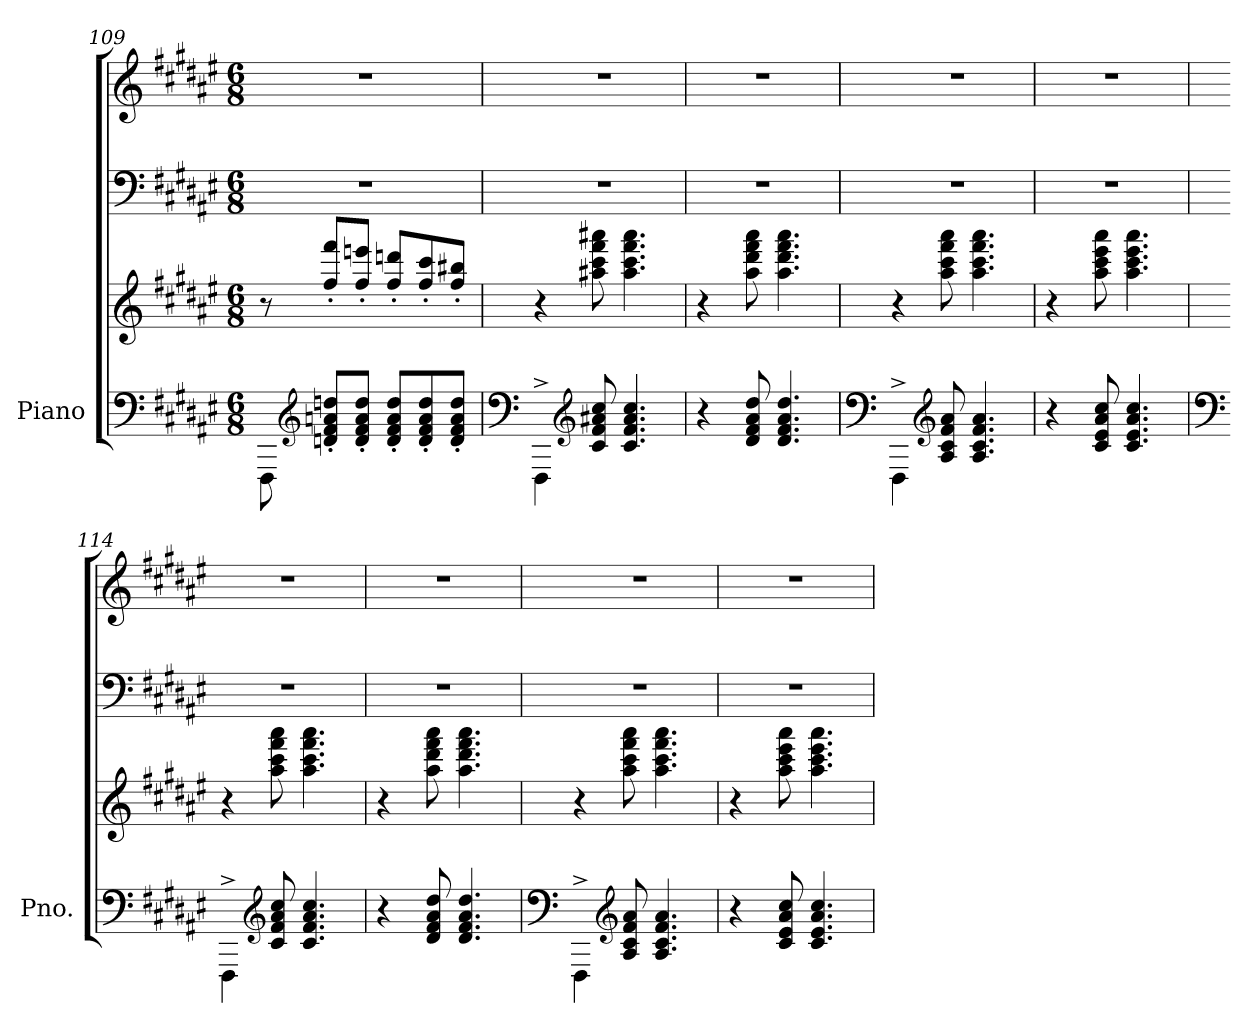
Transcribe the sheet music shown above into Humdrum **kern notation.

**kern	**kern	**kern	**kern
*part1	*part1	*part1	*part1
*staff4	*staff3	*staff2	*staff1
*I"Piano	*	*	*
*I'Pno.	*	*	*
*clefF4	*clefG2	*clefF4	*clefG2
*k[f#c#g#d#a#e#]	*k[f#c#g#d#a#e#]	*k[f#c#g#d#a#e#]	*k[f#c#g#d#a#e#]
*M6/8	*M6/8	*M6/8	*M6/8
=109	=109	=109	=109
8FFF#\	8r	2.r	2.r
*clefG2	*	*	*
8dn/' 8f#/' 8an/' 8ddn/'L	8ff#/' 8fff#/'L	.	.
8d/' 8f#/' 8a/' 8dd/'J	8ff#/' 8eeen/'J	.	.
8d/' 8f#/' 8a/' 8dd/'L	8ff#/' 8dddn/'L	.	.
8d/' 8f#/' 8a/' 8dd/'	8ff#/' 8ccc#/'	.	.
8d/' 8f#/' 8a/' 8dd/'J	8ff#/' 8bb#X/'J	.	.
=110	=110	=110	=110
*clefF4	*	*	*
4FFF#^\	4r	2.r	2.r
*clefG2	*	*	*
8c#/ 8f#/ 8a#X/ 8cc#/	8aa#X\ 8ccc#\ 8fff#\ 8aaa#X\	.	.
4.c#/ 4.f#/ 4.a#/ 4.cc#/	4.aa#\ 4.ccc#\ 4.fff#\ 4.aaa#\	.	.
=111	=111	=111	=111
4r	4r	2.r	2.r
8d#/ 8f#/ 8a#/ 8dd#/	8aa#\ 8ddd#\ 8fff#\ 8aaa#\	.	.
4.d#/ 4.f#/ 4.a#/ 4.dd#/	4.aa#\ 4.ddd#\ 4.fff#\ 4.aaa#\	.	.
=112	=112	=112	=112
*clefF4	*	*	*
4FFF#^\	4r	2.r	2.r
*clefG2	*	*	*
8A#/ 8c#/ 8f#/ 8a#/	8aa#\ 8ccc#\ 8fff#\ 8aaa#\	.	.
4.A#/ 4.c#/ 4.f#/ 4.a#/	4.aa#\ 4.ccc#\ 4.fff#\ 4.aaa#\	.	.
!!LO:LB:g=z
=113	=113	=113	=113
4r	4r	2.r	2.r
8c#/ 8e#/ 8a#/ 8cc#/	8aa#\ 8ccc#\ 8eee#\ 8aaa#\	.	.
4.c#/ 4.e#/ 4.a#/ 4.cc#/	4.aa#\ 4.ccc#\ 4.eee#\ 4.aaa#\	.	.
=114	=114	=114	=114
*clefF4	*	*	*
4FFF#^\	4r	2.r	2.r
*clefG2	*	*	*
8c#/ 8f#/ 8a#/ 8cc#/	8aa#\ 8ccc#\ 8fff#\ 8aaa#\	.	.
4.c#/ 4.f#/ 4.a#/ 4.cc#/	4.aa#\ 4.ccc#\ 4.fff#\ 4.aaa#\	.	.
=115	=115	=115	=115
4r	4r	2.r	2.r
8d#/ 8f#/ 8a#/ 8dd#/	8aa#\ 8ddd#\ 8fff#\ 8aaa#\	.	.
4.d#/ 4.f#/ 4.a#/ 4.dd#/	4.aa#\ 4.ddd#\ 4.fff#\ 4.aaa#\	.	.
=116	=116	=116	=116
*clefF4	*	*	*
4FFF#^\	4r	2.r	2.r
*clefG2	*	*	*
8A#/ 8c#/ 8f#/ 8a#/	8aa#\ 8ccc#\ 8fff#\ 8aaa#\	.	.
4.A#/ 4.c#/ 4.f#/ 4.a#/	4.aa#\ 4.ccc#\ 4.fff#\ 4.aaa#\	.	.
=117	=117	=117	=117
4r	4r	2.r	2.r
8c#/ 8e#/ 8a#/ 8cc#/	8aa#\ 8ccc#\ 8eee#\ 8aaa#\	.	.
4.c#/ 4.e#/ 4.a#/ 4.cc#/	4.aa#\ 4.ccc#\ 4.eee#\ 4.aaa#\	.	.
=	=	=	=
*-	*-	*-	*-
